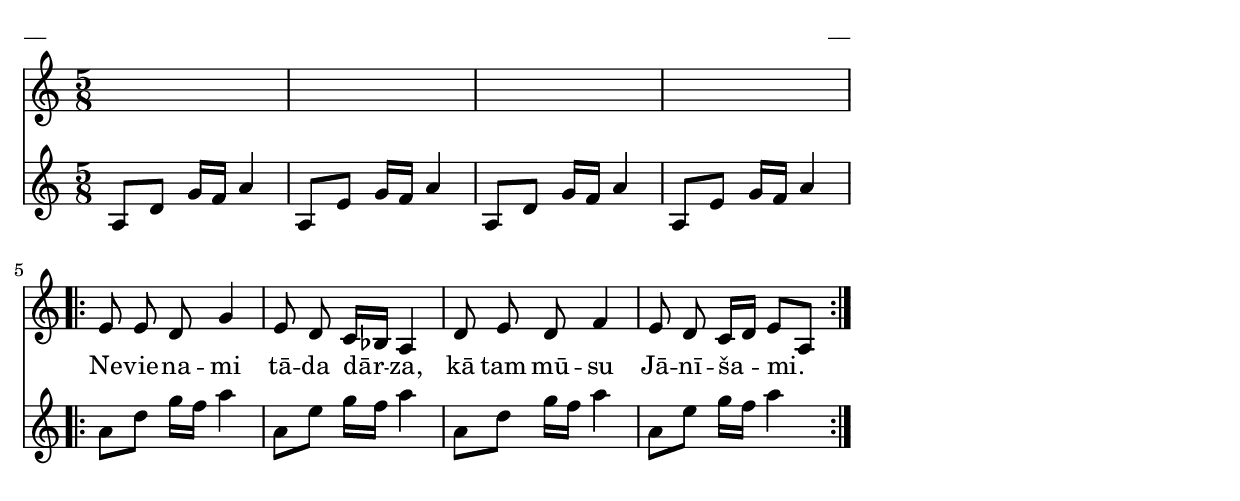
\version "2.13.16"
%\header {
%    title = "Nevienami tāda dārza",A.Ābeles melodija, Jāņi
%}
\paper {
line-width = 14\cm
left-margin = 0.4\cm
between-system-padding = 0.1\cm
between-system-space = 0.1\cm
}
\layout {
indent = #0
ragged-last = ##f
}

voiceA = \relative c' {
\clef "treble"
\key a \minor
\time 5/8
s2 s8 |
s2 s8 |
s2 s8 |
s2 s8 |
\repeat volta 2 {
e8 e d g4 |
e8 d c16[ bes] a4 |
d8 e d f4 |
e8 d c16[ d] e8[ a,] |
}
} 

voiceB = \relative c' {
\clef "treble"
\key a \minor
\time 5/8
a8[ d] g16[ f] a4 |
a,8[ e'] g16[ f] a4 |
a,8[ d] g16[ f] a4 |
a,8[ e'] g16[ f] a4 |
\repeat volta 2 {
a8[ d] g16[ f] a4 |
a,8[ e'] g16[ f] a4 |
a,8[ d] g16[ f] a4 |
a,8[ e'] g16[ f] a4 |
}
}


lyricA = \lyricmode {
Ne -- vie -- na -- mi tā -- da dār -- za, kā tam mū -- su Jā -- nī -- ša -- mi.
} 

fullScore = <<
\new Staff {
<<
\new Voice = "voiceA" { \oneVoice \autoBeamOff \voiceA }
\lyricsto "voiceA" \new Lyrics \lyricA
>>
}
\new Staff {
\new Voice = "voiceB" { \oneVoice \autoBeamOff \voiceB }
}
>>

\score {
\fullScore
\header { piece = "__" opus = "__" }
}
\markup { \with-color #(x11-color 'white) \sans \smaller "__" }
\score {
\unfoldRepeats
\fullScore
\midi {
\context { \Staff \remove "Staff_performer" }
\context { \Voice \consists "Staff_performer" }
}
}


